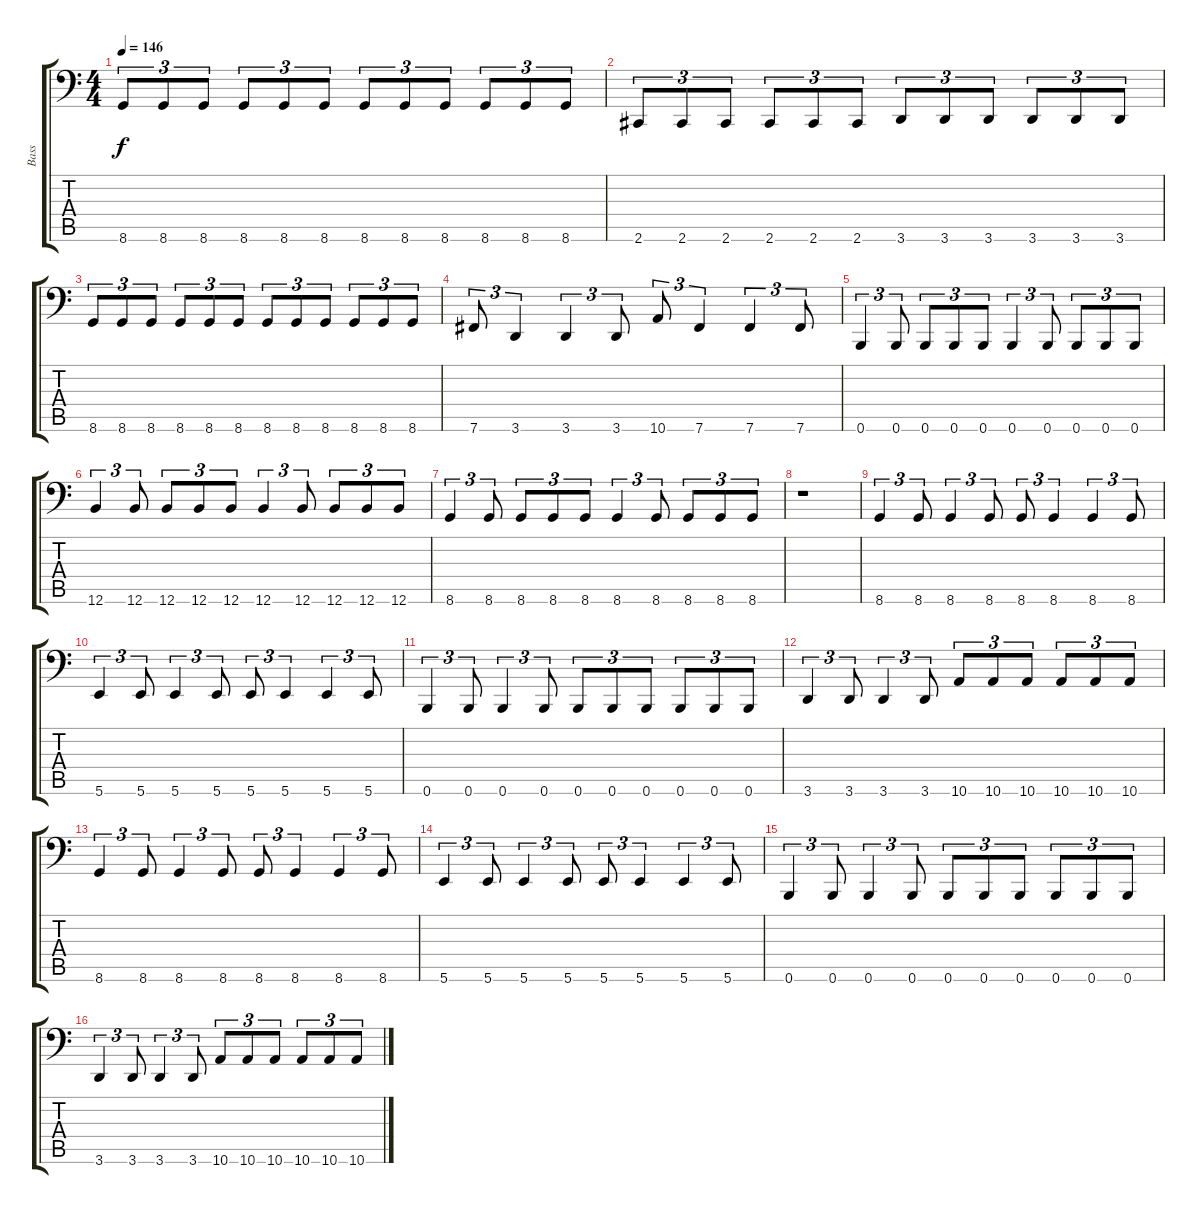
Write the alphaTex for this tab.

\track ("Bass" "Bass") {instrument electricbassfinger}
\staff {score tabs}
\tuning (Db3 Ab2 E2 B1 Gb1 B0) {hide}
\ts (4 4)
\tempo 146
\clef f4
\ks c
8.6.8{tu (3 2) dy f} 8.6.8{tu (3 2)} 8.6.8{tu (3 2)} 8.6.8{tu (3 2)} 8.6.8{tu (3 2)} 8.6.8{tu (3 2)} 8.6.8{tu (3 2)} 8.6.8{tu (3 2)} 8.6.8{tu (3 2)} 8.6.8{tu (3 2)} 8.6.8{tu (3 2)} 8.6.8{tu (3 2)} |
2.6.8{tu (3 2)} 2.6.8{tu (3 2)} 2.6.8{tu (3 2)} 2.6.8{tu (3 2)} 2.6.8{tu (3 2)} 2.6.8{tu (3 2)} 3.6.8{tu (3 2)} 3.6.8{tu (3 2)} 3.6.8{tu (3 2)} 3.6.8{tu (3 2)} 3.6.8{tu (3 2)} 3.6.8{tu (3 2)} |
8.6.8{tu (3 2)} 8.6.8{tu (3 2)} 8.6.8{tu (3 2)} 8.6.8{tu (3 2)} 8.6.8{tu (3 2)} 8.6.8{tu (3 2)} 8.6.8{tu (3 2)} 8.6.8{tu (3 2)} 8.6.8{tu (3 2)} 8.6.8{tu (3 2)} 8.6.8{tu (3 2)} 8.6.8{tu (3 2)} |
7.6.8{tu (3 2)} 3.6.4{tu (3 2)} 3.6.4{tu (3 2)} 3.6.8{tu (3 2)} 10.6.8{tu (3 2)} 7.6.4{tu (3 2)} 7.6.4{tu (3 2)} 7.6.8{tu (3 2)} |
0.6.4{tu (3 2)} 0.6.8{tu (3 2)} 0.6.8{tu (3 2)} 0.6.8{tu (3 2)} 0.6.8{tu (3 2)} 0.6.4{tu (3 2)} 0.6.8{tu (3 2)} 0.6.8{tu (3 2)} 0.6.8{tu (3 2)} 0.6.8{tu (3 2)} |
12.6.4{tu (3 2)} 12.6.8{tu (3 2)} 12.6.8{tu (3 2)} 12.6.8{tu (3 2)} 12.6.8{tu (3 2)} 12.6.4{tu (3 2)} 12.6.8{tu (3 2)} 12.6.8{tu (3 2)} 12.6.8{tu (3 2)} 12.6.8{tu (3 2)} |
8.6.4{tu (3 2)} 8.6.8{tu (3 2)} 8.6.8{tu (3 2)} 8.6.8{tu (3 2)} 8.6.8{tu (3 2)} 8.6.4{tu (3 2)} 8.6.8{tu (3 2)} 8.6.8{tu (3 2)} 8.6.8{tu (3 2)} 8.6.8{tu (3 2)} |
r.1 |
8.6.4{tu (3 2)} 8.6.8{tu (3 2)} 8.6.4{tu (3 2)} 8.6.8{tu (3 2)} 8.6.8{tu (3 2)} 8.6.4{tu (3 2)} 8.6.4{tu (3 2)} 8.6.8{tu (3 2)} |
5.6.4{tu (3 2)} 5.6.8{tu (3 2)} 5.6.4{tu (3 2)} 5.6.8{tu (3 2)} 5.6.8{tu (3 2)} 5.6.4{tu (3 2)} 5.6.4{tu (3 2)} 5.6.8{tu (3 2)} |
0.6.4{tu (3 2)} 0.6.8{tu (3 2)} 0.6.4{tu (3 2)} 0.6.8{tu (3 2)} 0.6.8{tu (3 2)} 0.6.8{tu (3 2)} 0.6.8{tu (3 2)} 0.6.8{tu (3 2)} 0.6.8{tu (3 2)} 0.6.8{tu (3 2)} |
3.6.4{tu (3 2)} 3.6.8{tu (3 2)} 3.6.4{tu (3 2)} 3.6.8{tu (3 2)} 10.6.8{tu (3 2)} 10.6.8{tu (3 2)} 10.6.8{tu (3 2)} 10.6.8{tu (3 2)} 10.6.8{tu (3 2)} 10.6.8{tu (3 2)} |
8.6.4{tu (3 2)} 8.6.8{tu (3 2)} 8.6.4{tu (3 2)} 8.6.8{tu (3 2)} 8.6.8{tu (3 2)} 8.6.4{tu (3 2)} 8.6.4{tu (3 2)} 8.6.8{tu (3 2)} |
5.6.4{tu (3 2)} 5.6.8{tu (3 2)} 5.6.4{tu (3 2)} 5.6.8{tu (3 2)} 5.6.8{tu (3 2)} 5.6.4{tu (3 2)} 5.6.4{tu (3 2)} 5.6.8{tu (3 2)} |
0.6.4{tu (3 2)} 0.6.8{tu (3 2)} 0.6.4{tu (3 2)} 0.6.8{tu (3 2)} 0.6.8{tu (3 2)} 0.6.8{tu (3 2)} 0.6.8{tu (3 2)} 0.6.8{tu (3 2)} 0.6.8{tu (3 2)} 0.6.8{tu (3 2)} |
3.6.4{tu (3 2)} 3.6.8{tu (3 2)} 3.6.4{tu (3 2)} 3.6.8{tu (3 2)} 10.6.8{tu (3 2)} 10.6.8{tu (3 2)} 10.6.8{tu (3 2)} 10.6.8{tu (3 2)} 10.6.8{tu (3 2)} 10.6.8{tu (3 2)}
